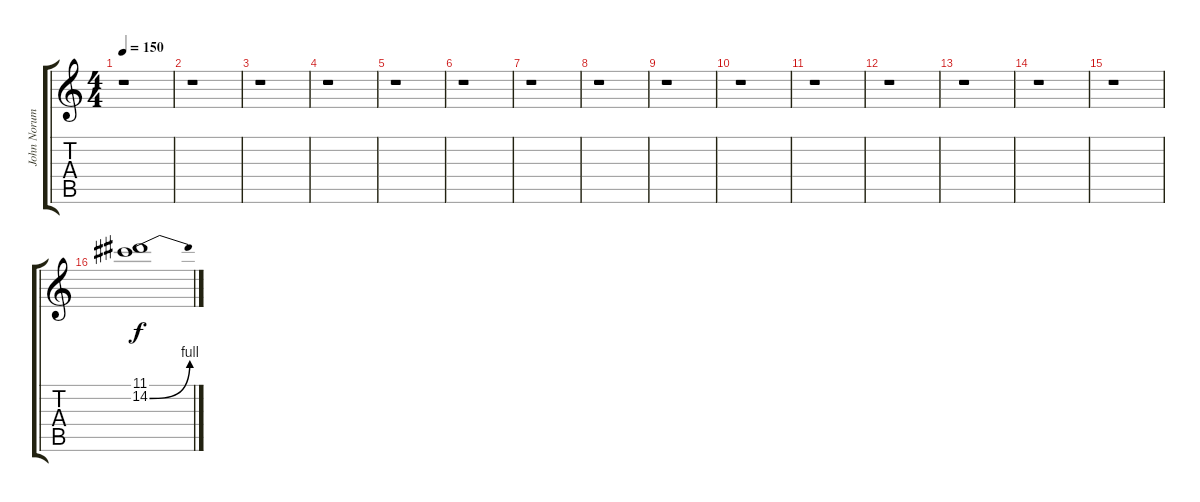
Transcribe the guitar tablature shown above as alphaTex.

\track ("John Norum Lead I" "John Norum") {instrument overdrivenguitar}
\staff {score tabs}
\tuning (E4 B3 G3 D3 A2 E2) {hide}
\ts (4 4)
\tempo 150
\clef g2
\ks c
r.1{dy f} |
r.1 |
r.1 |
r.1 |
r.1 |
r.1 |
r.1 |
r.1 |
r.1 |
r.1 |
r.1 |
r.1 |
r.1 |
r.1 |
r.1 |
(11.1 14.2{be (bend 0 0 60 4)}).1
